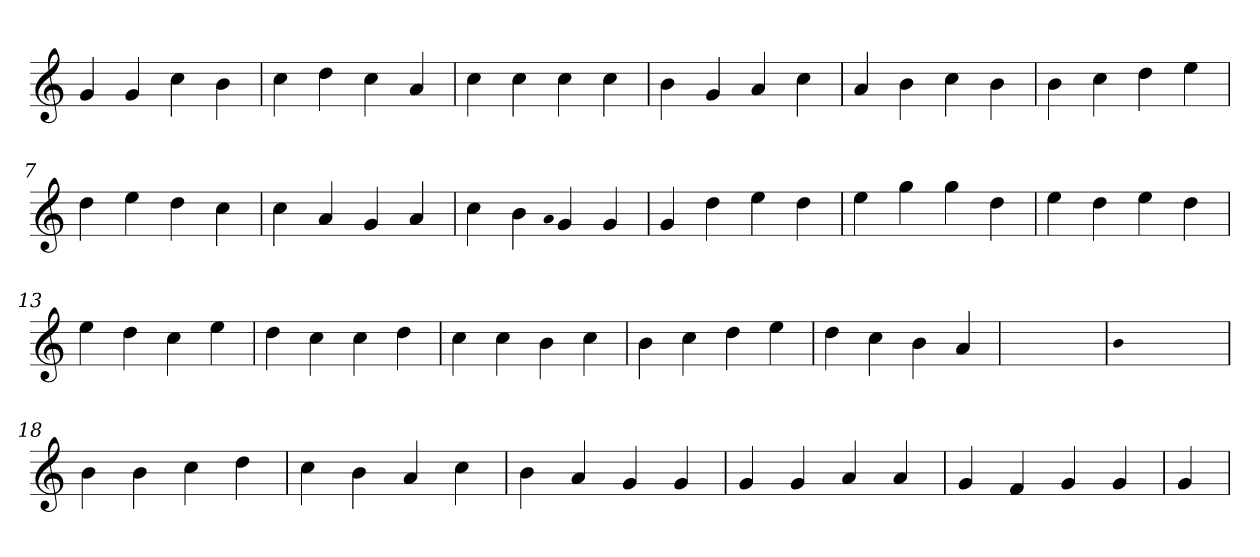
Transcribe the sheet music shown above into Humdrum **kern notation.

**kern
*part1
*staff1
*clefG2
=1
4g
4g
4cc
4b
=2
4cc
4dd
4cc
4a
=3
4cc
4cc
4cc
4cc
=4
4b
4g
4a
4cc
=5
4a
4b
4cc
4b
=6
4b
4cc
4dd
4ee
=7
4dd
4ee
4dd
4cc
=8
4cc
4a
4g
4a
=9
4cc
4b
qqa
4g
4g
=10
4g
4dd
4ee
4dd
=11
4ee
4gg
4gg
4dd
=12
4ee
4dd
4ee
4dd
=13
4ee
4dd
4cc
4ee
=14
4dd
4cc
4cc
4dd
=15
4cc
4cc
4b
4cc
=16
4b
4cc
4dd
4ee
=17
4dd
4cc
4b
4a
=18
1ryy
=18
qqb
1ryy
=18
4b
4b
4cc
4dd
=19
4cc
4b
4a
4cc
=20
4b
4a
4g
4g
=21
4g
4g
4a
4a
=22
4g
4f
4g
4g
=23
4g
=
*-
